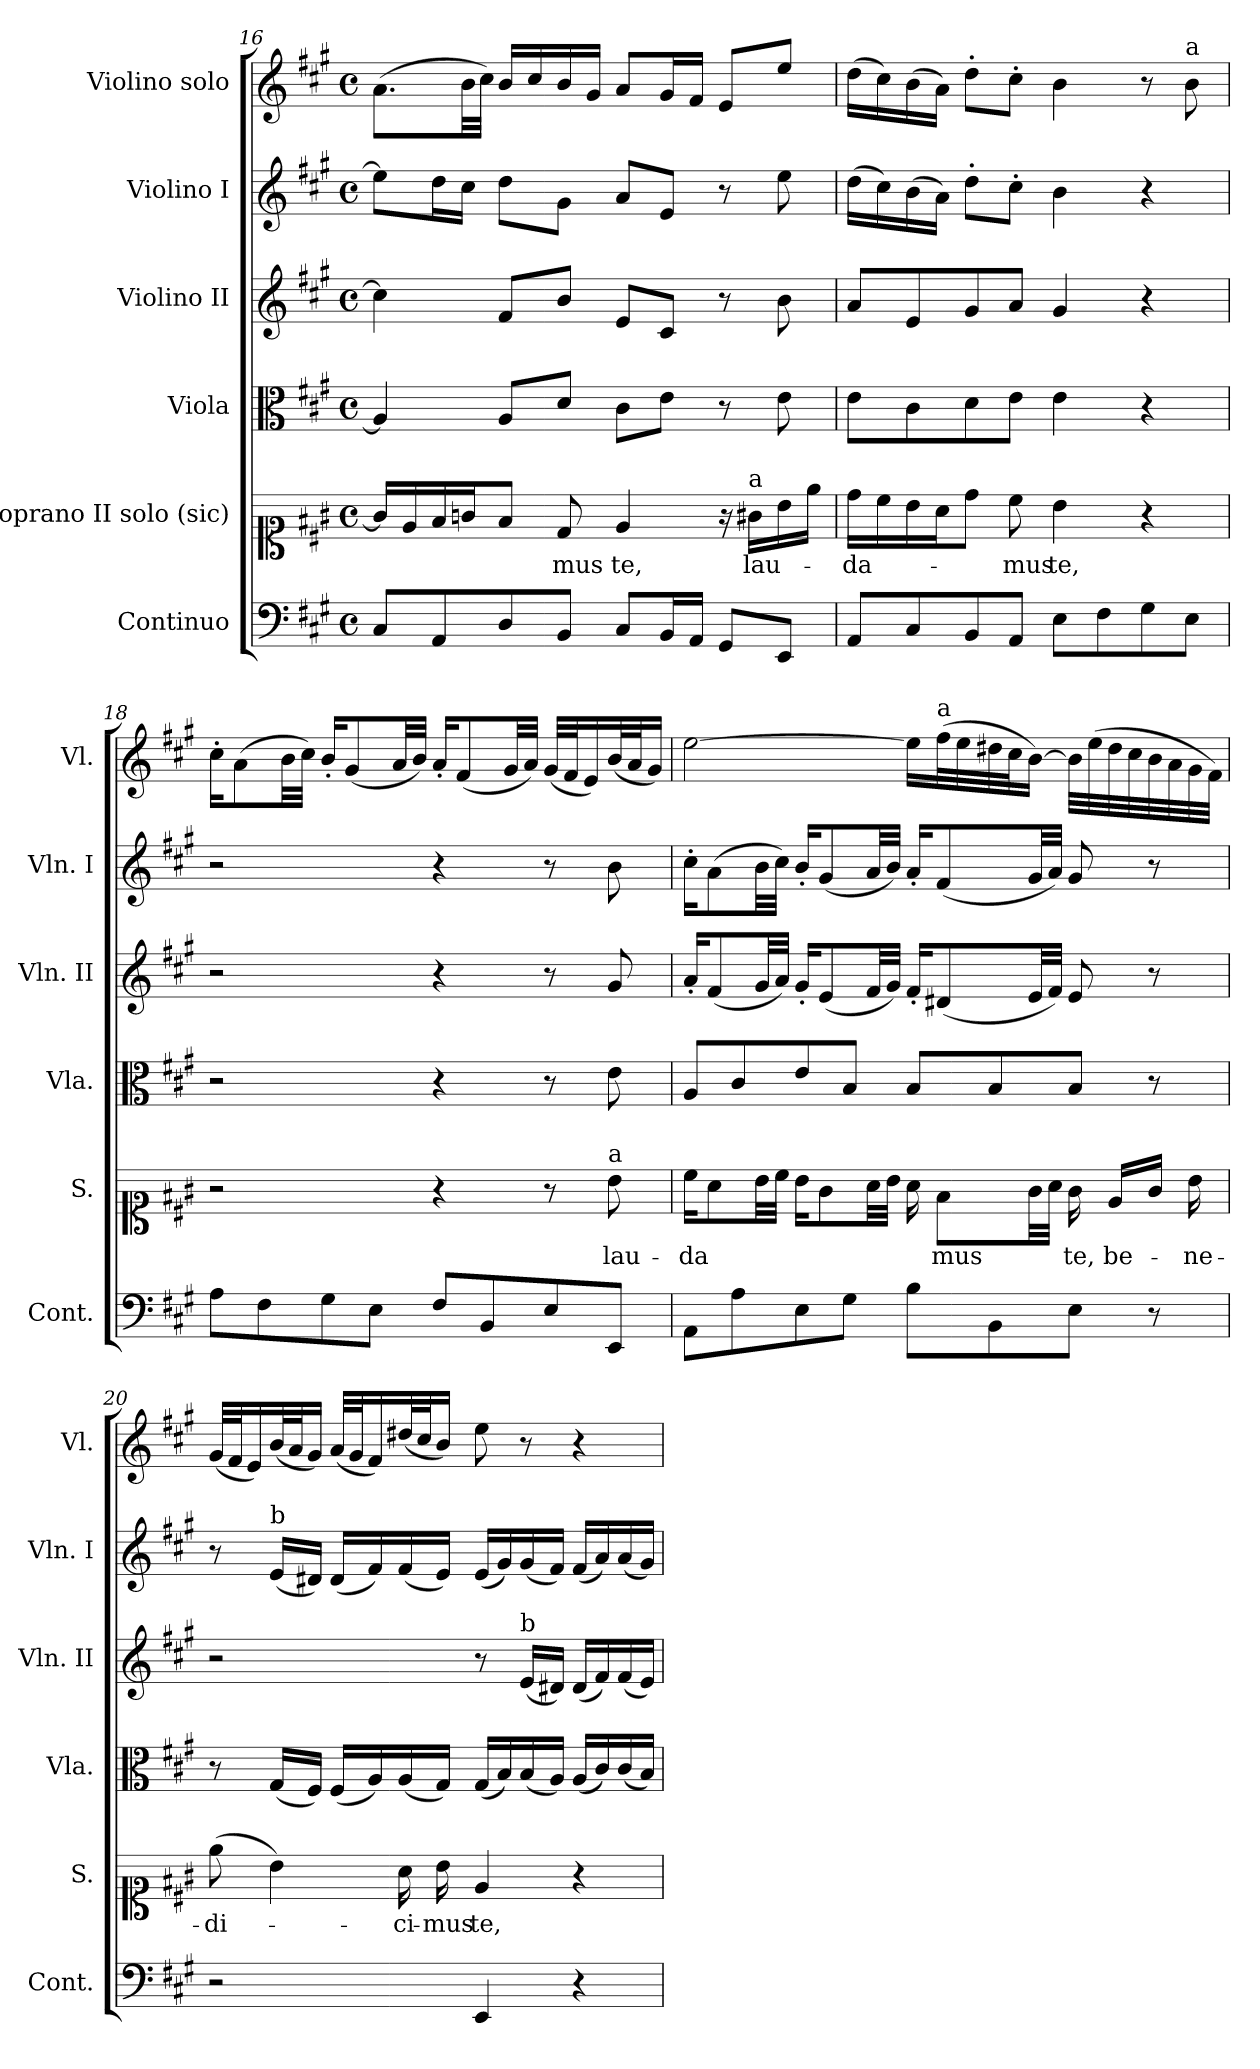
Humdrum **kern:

**kern	**kern	**text	**kern	**kern	**kern	**kern
*part6	*part5	*part5	*part4	*part3	*part2	*part1
*staff6	*staff5	*staff5	*staff4	*staff3	*staff2	*staff1
*I"Continuo	*I"Soprano II solo (sic)	*	*I"Viola	*I"Violino II	*I"Violino I	*I"Violino solo
*I'Cont.	*I'S.	*	*I'Vla.	*I'Vln. II	*I'Vln. I	*I'Vl.
*clefF4	*clefC1	*	*clefC3	*clefG2	*clefG2	*clefG2
*k[f#c#g#]	*k[f#c#g#]	*	*k[f#c#g#]	*k[f#c#g#]	*k[f#c#g#]	*k[f#c#g#]
*M4/4	*M4/4	*	*M4/4	*M4/4	*M4/4	*M4/4
*met(c)	*met(c)	*	*met(c)	*met(c)	*met(c)	*met(c)
=16	=16	=16	=16	=16	=16	=16
8C#/L	16g/LL]	.	4A/]	4cc#\]	8ee\L]	(8.a\L
.	16e/	.	.	.	.	.
8AA/	16f#/	.	.	.	16dd\L	.
.	16gn/J	.	.	.	16cc#\JJ	32b\LL
.	.	.	.	.	.	32cc#\JJJ)
8D/	8f#/J	.	8A/L	8f#/L	8dd\L	16b/LL
.	.	.	.	.	.	16cc#/
8BB/J	8d/	-mus	8d/J	8b/J	8g#\J	16b/
.	.	.	.	.	.	16g#/JJ
8C#/L	4e/	te,	8c#\L	8e/L	8a/L	8a/L
16BB/L	.	.	8e\J	8c#/J	8e/J	16g#/L
16AA/JJ	.	.	.	.	.	16f#/JJ
8GG#/L	16r	.	8r	8r	8r	8e/L
!	!LO:TX:a:t=a	!	!	!	!	!
.	16g#X\LL	lau-	.	.	.	.
8EE/J	16b\	.	8e\	8b\	8ee\	8ee/J
.	16ee\JJ	.	.	.	.	.
=17	=17	=17	=17	=17	=17	=17
8AA/L	16dd\LL	-da-	8e\L	8a/L	(16dd\LL	(16dd\LL
.	16cc#\	.	.	.	16cc#\)	16cc#\)
8C#/	16b\	.	8c#\	8e/	(16b\	(16b\
.	16a\J	.	.	.	16a\JJ)	16a\JJ)
8BB/	8dd\J	.	8d\	8g#/	8dd'\L	8dd'\L
8AA/J	8cc#\	-mus	8e\J	8a/J	8cc#'\J	8cc#'\J
8E\L	4b\	te,	4e\	4g#/	4b\	4b\
8F#\	.	.	.	.	.	.
8G#\	4r	.	4r	4r	4r	8r
!	!	!	!	!	!	!LO:TX:a:t=a
8E\J	.	.	.	.	.	8b\
=18	=18	=18	=18	=18	=18	=18
8A\L	2r	.	2r	2r	2r	16cc#'\KL
.	.	.	.	.	.	(8a\
8F#\	.	.	.	.	.	.
.	.	.	.	.	.	32b\LL
.	.	.	.	.	.	32cc#\JJJ)
8G#\	.	.	.	.	.	16b'/KL
.	.	.	.	.	.	(8g#/
8E\J	.	.	.	.	.	.
.	.	.	.	.	.	32a/LL
.	.	.	.	.	.	32b/JJJ)
8F#/L	4r	.	4r	4r	4r	16a'/KL
.	.	.	.	.	.	(8f#/
8BB/	.	.	.	.	.	.
.	.	.	.	.	.	32g#/LL
.	.	.	.	.	.	32a/JJJ)
8E/	8r	.	8r	8r	8r	(32g#/LLL
.	.	.	.	.	.	32f#/J
.	.	.	.	.	.	16e/)
!	!LO:TX:a:t=a	!	!	!	!	!
8EE/J	8b\	lau-	8e\	8g#/	8b\	(32b/L
.	.	.	.	.	.	32a/J
.	.	.	.	.	.	16g#/JJ)
=19	=19	=19	=19	=19	=19	=19
8AA\L	16cc#\KL	-da	8A/L	16a'/KL	16cc#'\KL	[2ee\
.	8a\	.	.	(8f#/	(8a\	.
8A\	.	.	8c#/	.	.	.
.	32b\LL	.	.	32g#/LL	32b\LL	.
.	32cc#\JJJ	.	.	32a/JJJ)	32cc#\JJJ)	.
8E\	16b\KL	.	8e/	16g#'/KL	16b'/KL	.
.	8g#\	.	.	(8e/	(8g#/	.
8G#\J	.	.	8B/J	.	.	.
.	32a\LL	.	.	32f#/LL	32a/LL	.
.	32b\JJJ	.	.	32g#/JJJ)	32b/JJJ)	.
8B\L	16a\	.	8B/L	16f#'/KL	16a'/KL	16ee\LL]
!	!	!	!	!	!	!LO:TX:a:t=a
.	8f#\L	mus	.	(8d#X/	(8f#/	(32ff#\L
.	.	.	.	.	.	32ee\
8BB\	.	.	8B/	.	.	32dd#X\
.	.	.	.	.	.	32cc#\J
.	32g#\LL	.	.	32e/LL	32g#/LL	[16b\JJ)
.	32a\JJJ	.	.	32f#/JJJ)	32a/JJJ)	.
8E\J	16g#\	te,	8B/J	8e/	8g#/	32b\LLL]
.	.	.	.	.	.	(32ee\
.	16e/LL	be-	.	.	.	32dd#\
.	.	.	.	.	.	32cc#\
8r	16g#/JJ	.	8r	8r	8r	32b\
.	.	.	.	.	.	32a\
.	16b\	-ne-	.	.	.	32g#\
.	.	.	.	.	.	32f#\JJJ)
=20	=20	=20	=20	=20	=20	=20
2r	(8ee\	-di-	8r	2r	8r	(32g#/LLL
.	.	.	.	.	.	32f#/J
.	.	.	.	.	.	16e/)
!	!	!	!	!	!LO:TX:a:t=b	!
.	4b\)	.	(16G#/LL	.	(16e/LL	(32b/L
.	.	.	.	.	.	32a/J
.	.	.	16F#/JJ)	.	16d#X/JJ)	16g#/JJ)
.	.	.	(16F#/LL	.	(16d#/LL	(32a/LLL
.	.	.	.	.	.	32g#/J
.	.	.	16A/)	.	16f#/)	16f#/)
.	16a\	-ci-	(16A/	.	(16f#/	(32dd#X/L
.	.	.	.	.	.	32cc#/J
.	16b\	-mus	16G#/JJ)	.	16e/JJ)	16b/JJ)
4EE/	4e/	te,	(16G#/LL	8r	(16e/LL	8ee\
.	.	.	16B/)	.	16g#/)	.
!	!	!	!	!LO:TX:a:t=b	!	!
.	.	.	(16B/	(16e/LL	(16g#/	8r
.	.	.	16A/JJ)	16d#X/JJ)	16f#/JJ)	.
4r	4r	.	(16A/LL	(16d#/LL	(16f#/LL	4r
.	.	.	16c#/)	16f#/)	16a/)	.
.	.	.	(16c#/	(16f#/	(16a/	.
.	.	.	16B/JJ)	16e/JJ)	16g#/JJ)	.
=	=	=	=	=	=	=
*-	*-	*-	*-	*-	*-	*-
